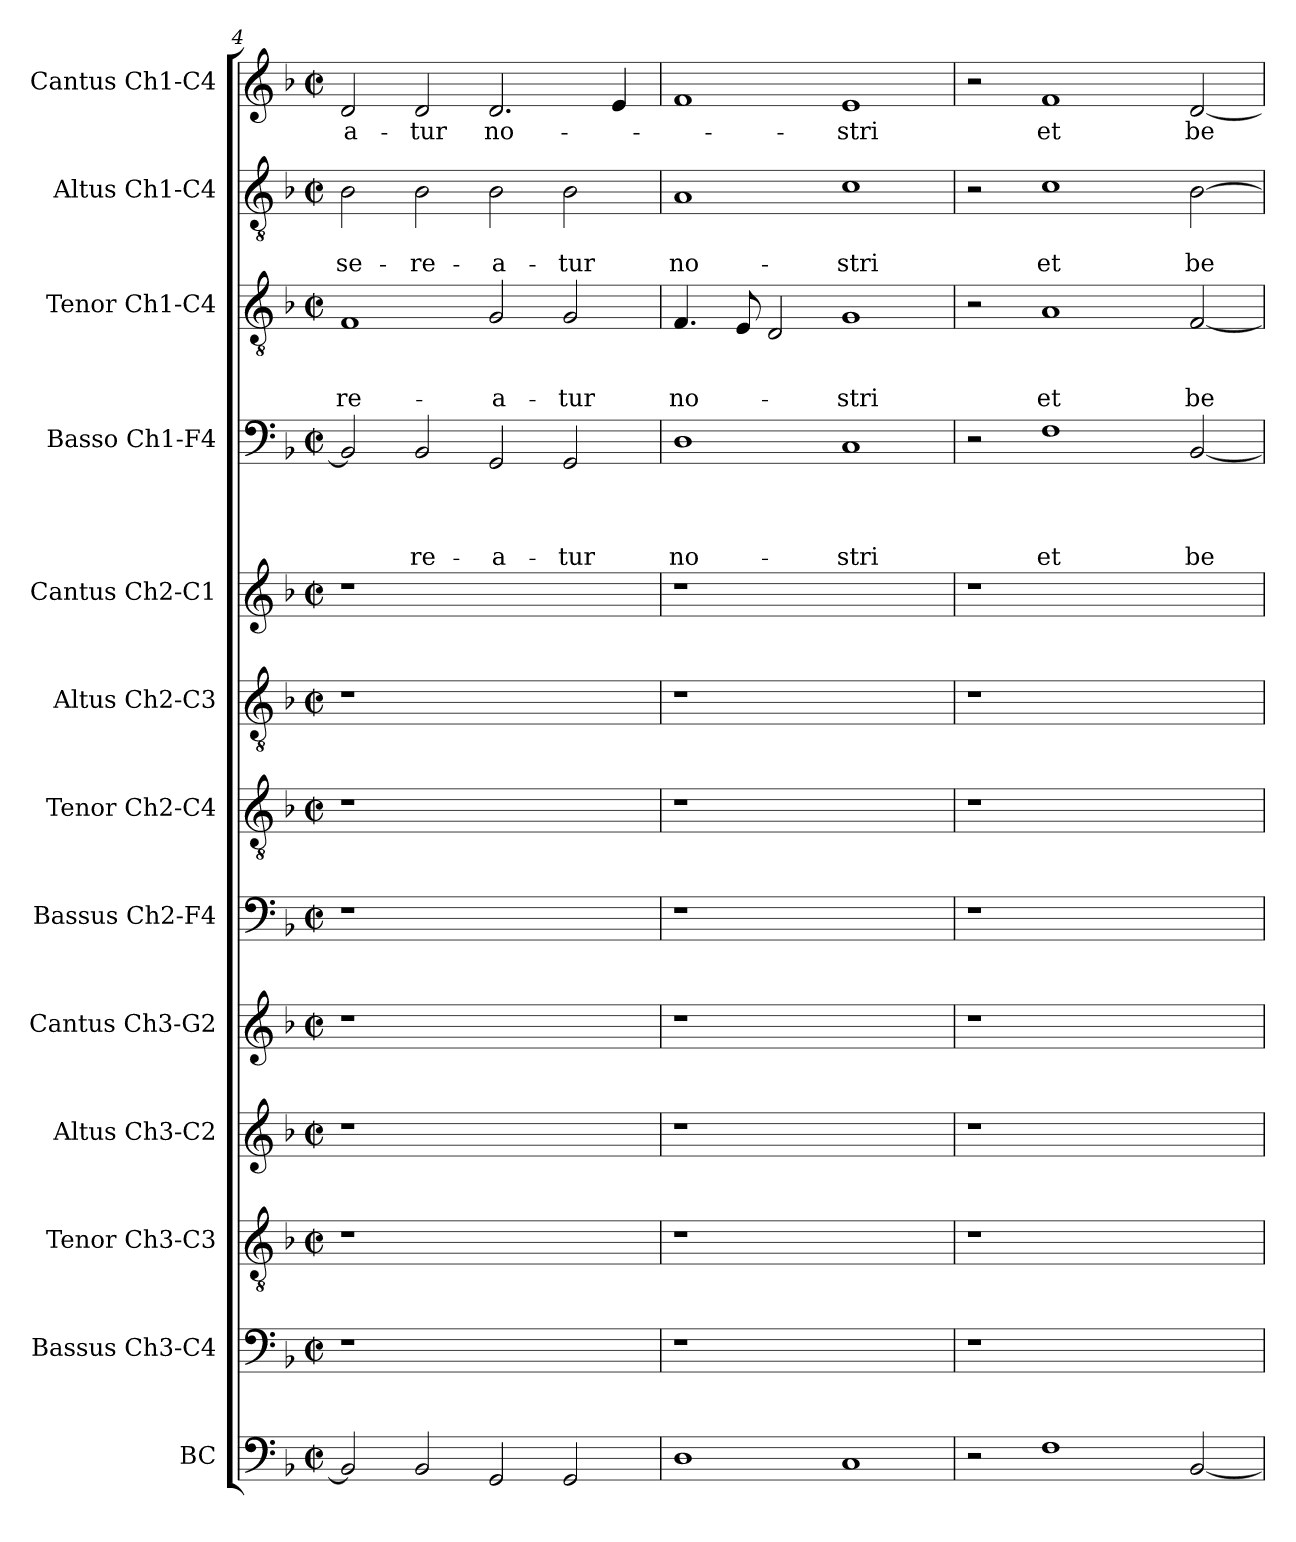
**kern	**kern	**kern	**kern	**kern	**kern	**kern	**kern	**kern	**kern	**text	**text	**text	**text	**kern	**text	**text	**text	**kern	**text	**text	**kern	**text
*part13	*part12	*part11	*part10	*part9	*part8	*part7	*part6	*part5	*part4	*part4	*part4	*part4	*part4	*part3	*part3	*part3	*part3	*part2	*part2	*part2	*part1	*part1
*staff13	*staff12	*staff11	*staff10	*staff9	*staff8	*staff7	*staff6	*staff5	*staff4	*staff4	*staff4	*staff4	*staff4	*staff3	*staff3	*staff3	*staff3	*staff2	*staff2	*staff2	*staff1	*staff1
*I"BC	*I"Bassus Ch3-C4	*I"Tenor Ch3-C3	*I"Altus Ch3-C2	*I"Cantus Ch3-G2	*I"Bassus Ch2-F4	*I"Tenor Ch2-C4	*I"Altus Ch2-C3	*I"Cantus Ch2-C1	*I"Basso Ch1-F4	*	*	*	*	*I"Tenor Ch1-C4	*	*	*	*I"Altus Ch1-C4	*	*	*I"Cantus Ch1-C4	*
*	*I'B3	*I'T3	*I'A3	*I'C3	*I'B2	*I'T2	*I'A2	*I'C2	*I'B1	*	*	*	*	*I'T1	*	*	*	*I'A1	*	*	*I'C1	*
*clefF4	*clefF4	*clefGv2	*clefG2	*clefG2	*clefF4	*clefGv2	*clefGv2	*clefG2	*clefF4	*	*	*	*	*clefGv2	*	*	*	*clefGv2	*	*	*clefG2	*
*k[b-]	*k[b-]	*k[b-]	*k[b-]	*k[b-]	*k[b-]	*k[b-]	*k[b-]	*k[b-]	*k[b-]	*	*	*	*	*k[b-]	*	*	*	*k[b-]	*	*	*k[b-]	*
*F:	*F:	*F:	*F:	*F:	*F:	*F:	*F:	*F:	*F:	*	*	*	*	*F:	*	*	*	*F:	*	*	*F:	*
*M2/2	*M2/2	*M2/2	*M2/2	*M2/2	*M2/2	*M2/2	*M2/2	*M2/2	*M2/2	*	*	*	*	*M2/2	*	*	*	*M2/2	*	*	*M2/2	*
*met(c|)	*met(c|)	*met(c|)	*met(c|)	*met(c|)	*met(c|)	*met(c|)	*met(c|)	*met(c|)	*met(c|)	*	*	*	*	*met(c|)	*	*	*	*met(c|)	*	*	*met(c|)	*
=4	=4	=4	=4	=4	=4	=4	=4	=4	=4	=4	=4	=4	=4	=4	=4	=4	=4	=4	=4	=4	=4	=4
2BB-/]	1r	1r	1r	1r	1r	1r	1r	1r	2BB-/]	.	.	.	.	1F	.	.	-re-	2B-\	.	-se-	2d/	-a-
2BB-/	.	.	.	.	.	.	.	.	2BB-/	.	.	.	-re-	.	.	.	.	2B-\	.	-re-	2d/	-tur
2GG/	1ryy	1ryy	1ryy	1ryy	1ryy	1ryy	1ryy	1ryy	2GG/	.	.	.	-a-	2G/	.	.	-a-	2B-\	.	-a-	2.d/	no-
2GG/	.	.	.	.	.	.	.	.	2GG/	.	.	.	-tur	2G/	.	.	-tur	2B-\	.	-tur	.	.
.	.	.	.	.	.	.	.	.	.	.	.	.	.	.	.	.	.	.	.	.	4e/	.
=5	=5	=5	=5	=5	=5	=5	=5	=5	=5	=5	=5	=5	=5	=5	=5	=5	=5	=5	=5	=5	=5	=5
1D	1r	1r	1r	1r	1r	1r	1r	1r	1D	.	.	.	no-	4.F/	.	.	no-	1A	.	no-	1f	.
.	.	.	.	.	.	.	.	.	.	.	.	.	.	8E/	.	.	.	.	.	.	.	.
.	.	.	.	.	.	.	.	.	.	.	.	.	.	2D/	.	.	.	.	.	.	.	.
1C	1ryy	1ryy	1ryy	1ryy	1ryy	1ryy	1ryy	1ryy	1C	.	.	.	-stri	1G	.	.	-stri	1c	.	-stri	1e	-stri
!!LO:PB:g=z
=6	=6	=6	=6	=6	=6	=6	=6	=6	=6	=6	=6	=6	=6	=6	=6	=6	=6	=6	=6	=6	=6	=6
2r	1r	1r	1r	1r	1r	1r	1r	1r	2r	.	.	.	.	2r	.	.	.	2r	.	.	2r	.
1F	.	.	.	.	.	.	.	.	1F	.	.	.	et	1A	.	.	et	1c	.	et	1f	et
.	1ryy	1ryy	1ryy	1ryy	1ryy	1ryy	1ryy	1ryy	.	.	.	.	.	.	.	.	.	.	.	.	.	.
[2BB-/	.	.	.	.	.	.	.	.	[2BB-/	.	.	.	be-	[2F/	.	.	be-	[2B-\	.	be-	[2d/	be-
=	=	=	=	=	=	=	=	=	=	=	=	=	=	=	=	=	=	=	=	=	=	=
*-	*-	*-	*-	*-	*-	*-	*-	*-	*-	*-	*-	*-	*-	*-	*-	*-	*-	*-	*-	*-	*-	*-
